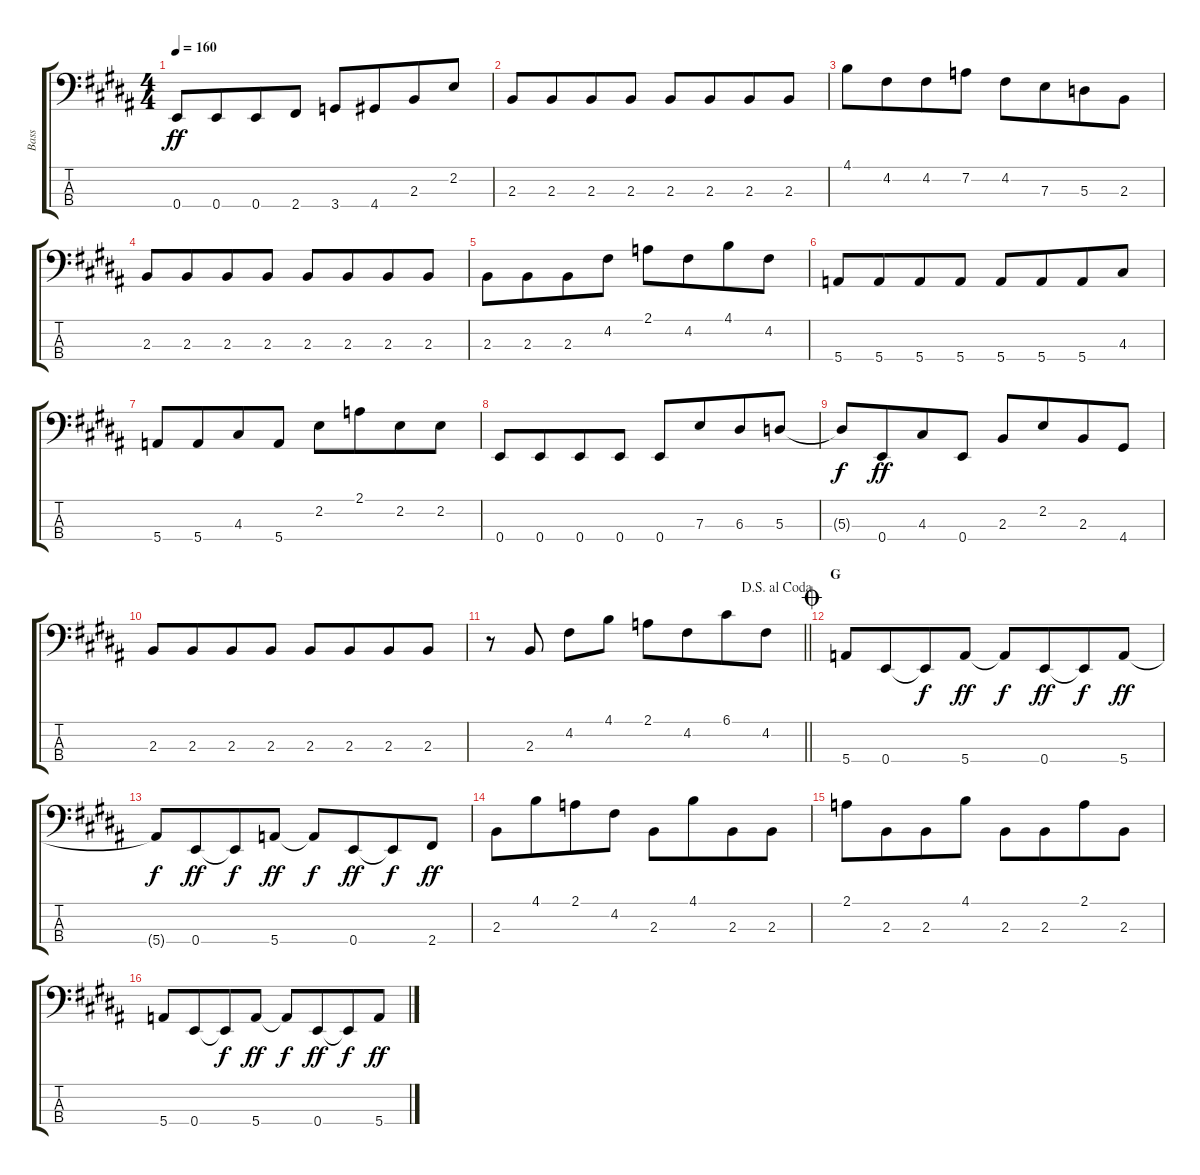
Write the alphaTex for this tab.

\track ("Bass" "Bass") {instrument electricbassfinger}
\staff {score tabs}
\tuning (G2 D2 A1 E1) {hide}
\ts (4 4)
\tempo 160
\clef f4
\ks b
0.4.8{dy ff} 0.4.8{beam merge} 0.4.8 2.4.8 3.4.8 4.4.8{beam merge} 2.3.8 2.2.8 |
2.3.8 2.3.8{beam merge} 2.3.8 2.3.8 2.3.8 2.3.8{beam merge} 2.3.8 2.3.8 |
4.1.8 4.2.8{beam merge} 4.2.8 7.2.8 4.2.8 7.3.8{beam merge} 5.3.8 2.3.8 |
2.3.8 2.3.8{beam merge} 2.3.8 2.3.8 2.3.8 2.3.8{beam merge} 2.3.8 2.3.8 |
2.3.8 2.3.8{beam merge} 2.3.8 4.2.8 2.1.8 4.2.8{beam merge} 4.1.8 4.2.8 |
5.4.8 5.4.8{beam merge} 5.4.8 5.4.8 5.4.8 5.4.8{beam merge} 5.4.8 4.3.8 |
5.4.8 5.4.8{beam merge} 4.3.8 5.4.8 2.2.8 2.1.8{beam merge} 2.2.8 2.2.8 |
0.4.8 0.4.8{beam merge} 0.4.8 0.4.8 0.4.8 7.3.8{beam merge} 6.3.8 5.3.8 |
5.3{t}.8{dy f} 0.4.8{dy ff beam merge} 4.3.8 0.4.8 2.3.8 2.2.8{beam merge} 2.3.8 4.4.8 |
2.3.8 2.3.8{beam merge} 2.3.8 2.3.8 2.3.8 2.3.8{beam merge} 2.3.8 2.3.8 |
\jump dalsegnoalcoda
\barLineRight lightlight
r.8 2.3.8 4.2.8 4.1.8 2.1.8 4.2.8{beam merge} 6.1.8 4.2.8 |
\section ("" "G")
\jump coda
5.4.8 0.4.8{beam merge} 0.4{t}.8{dy f} 5.4.8{dy ff} 5.4{t}.8{dy f} 0.4.8{dy ff beam merge} 0.4{t}.8{dy f} 5.4.8{dy ff} |
5.4{t}.8{dy f} 0.4.8{dy ff beam merge} 0.4{t}.8{dy f} 5.4.8{dy ff} 5.4{t}.8{dy f} 0.4.8{dy ff beam merge} 0.4{t}.8{dy f} 2.4.8{dy ff} |
2.3.8 4.1.8{beam merge} 2.1.8 4.2.8 2.3.8 4.1.8{beam merge} 2.3.8 2.3.8 |
2.1.8 2.3.8{beam merge} 2.3.8 4.1.8 2.3.8 2.3.8{beam merge} 2.1.8 2.3.8 |
5.4.8 0.4.8{beam merge} 0.4{t}.8{dy f} 5.4.8{dy ff} 5.4{t}.8{dy f} 0.4.8{dy ff beam merge} 0.4{t}.8{dy f} 5.4.8{dy ff}
